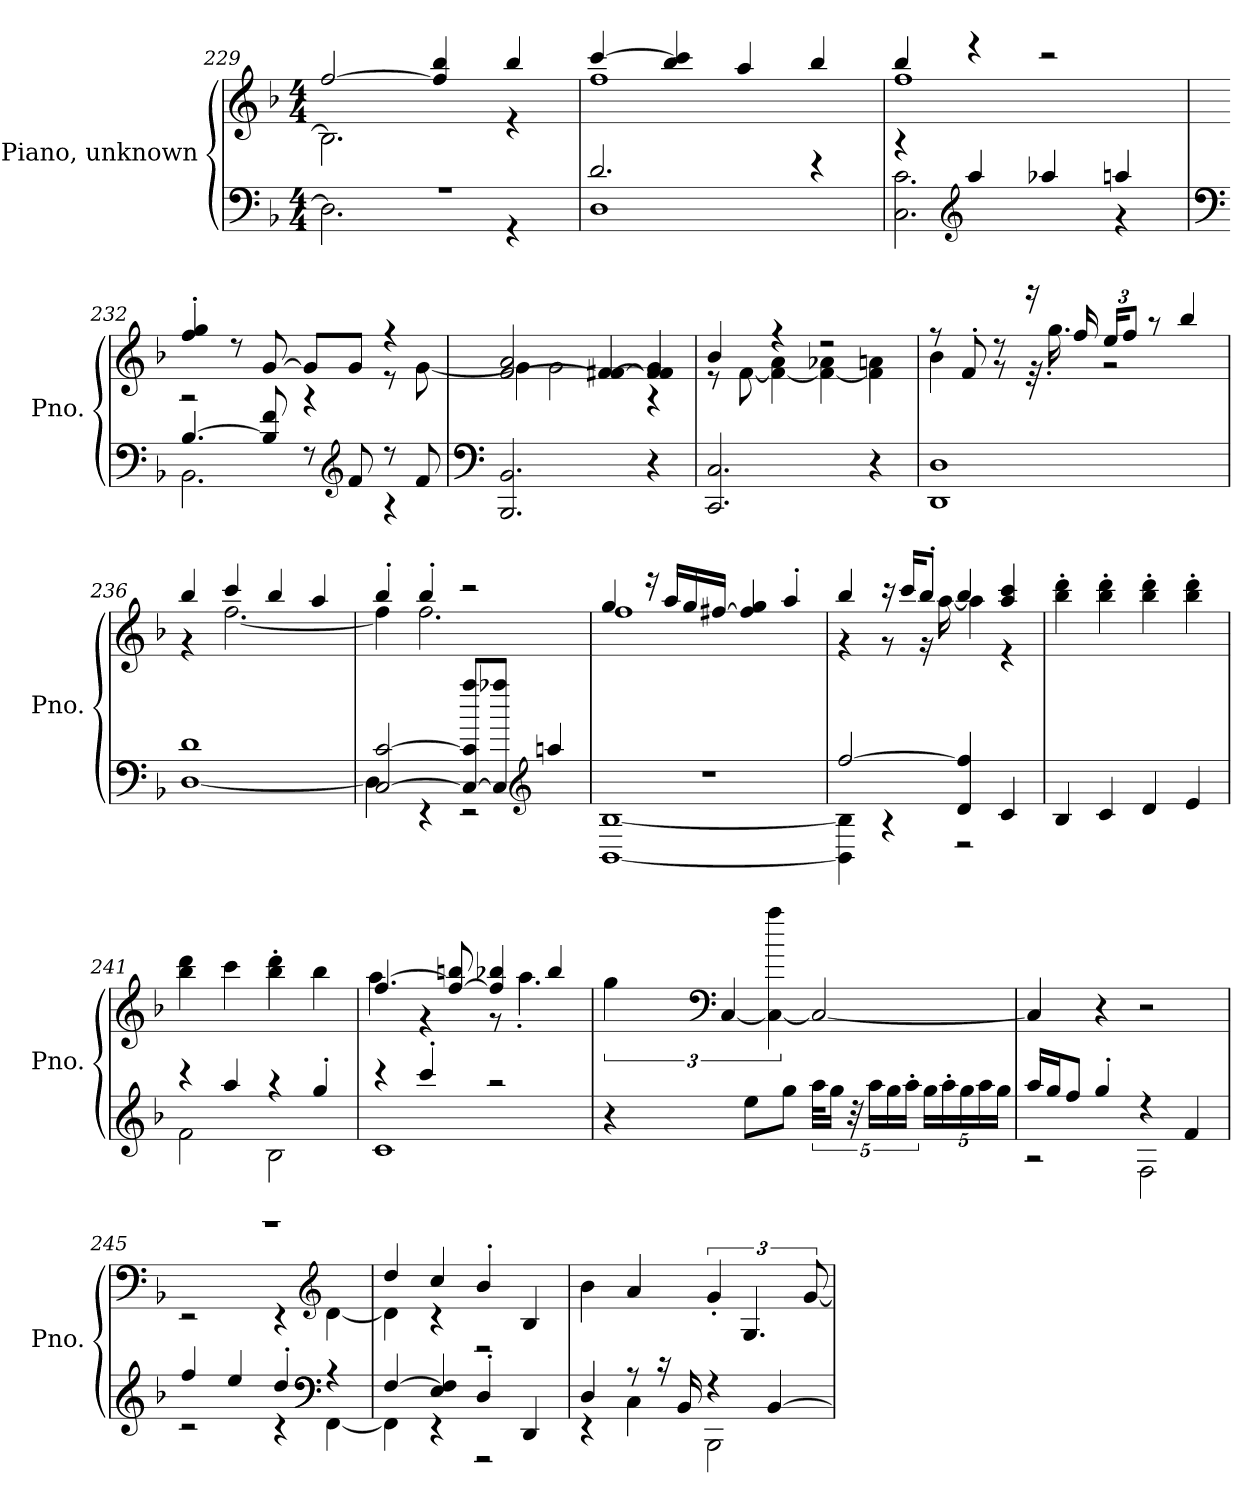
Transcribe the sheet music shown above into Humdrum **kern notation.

**kern	**kern
*part1	*part1
*staff2	*staff1
*I"Piano, unknown	*
*I'Pno.	*
*clefF4	*clefG2
*k[b-]	*k[b-]
*M4/4	*M4/4
=229	=229
*^	*^
1r	2.D\]	[2ff/	2.B-\]
.	.	4ff/] 4bb-/	.
.	4r	4bb-/	4r
=230	=230	=230	=230
2.d/	1D	[4ccc/	1ff
.	.	4bb-/ 4ccc/]	.
.	.	4aa/	.
4r	.	4bb-/	.
=231	=231	=231	=231
4r	2.C\ 2.c\	4bb-/	1ff
*clefG2	*	*	*
4aa/	.	4r	.
4aa-X/	.	2r	.
4aan/	4r	.	.
!!LO:PB:g=z	!!
=232	=232	=232	=232
*clefF4	*	*	*
[4.B-/	2.BB-\	4ff/' 4gg/'	2r
.	.	8r	.
8B-/] 8f/	.	[8g/	.
8r	.	8g/L]	4r
*clefG2	*	*	*
8f/	.	8g/J	.
8r	4r	4r	8r
8f/	.	.	[8g\
*v	*v	*	*
=233	=233	=233
*clefF4	*	*
2.BBB-/ 2.BB-/	[2f/ 2a/	4g\]
.	.	2g\
.	4f/_ [4f#X/	.
4r	4f/] 4f#/] 4g/	4r
=234	=234	=234
2.CC/ 2.C/	4b-/	8r
.	.	[8f\
.	4r	4f\_ 4a\
.	2r	4f\_ 4a-X\
4r	.	4f\] 4an\
=235	=235	=235
1DD 1D	8r	4b-\
.	8f'/	.
.	8r	8r
.	16r	32r
.	.	16.gg'\
.	16ff/	.
*	*Xbrackettup	*
.	24ee/KL	2r
.	12ff/J	.
.	8r	.
.	4bb-/	.
!!LO:LB:g=z	!!
=236	=236	=236
*^	*	*
1d	[1D	4bb-/	4r
.	.	4ccc/	[2.ff\
.	.	4bb-/	.
.	.	4aa/	.
=237	=237	=237	=237
[2C/ [2c/	4D\]	4bb-'/	4ff\]
.	4r	4bb-'/	2.ff\
8C/_ 8c/] 8aa/L	2r	2r	.
8C/] 8aa-X/J	.	.	.
*clefG2	*	*	*
4aan/	.	.	.
=238	=238	=238	=238
1r	[1BB- [1B-	4gg/	1ff
.	.	16r	.
.	.	16aa/LL	.
.	.	16gg/	.
.	.	[16ff#X/JJ	.
.	.	4ff#/] 4gg/	.
.	.	4aa'/	.
=239	=239	=239	=239
[2ff/	4BB-\] 4B-\]	4bb-/	4r
.	4r	16r	8r
.	.	16ccc/KL	.
.	.	8bb-'/J	16r
.	.	.	[16aa\
4d/ 4ff/]	2r	4bb-/	4aa\]
4c/	.	4aa/ 4ccc/	4r
*v	*v	*	*
*	*v	*v
=240	=240
4B-/	4bb-\' 4ddd\'
4c/	4bb-\' 4ddd\'
4d/	4bb-\' 4ddd\'
4e/	4bb-\' 4ddd\'
!!LO:LB:g=z
=241	=241
*^	*
4r	2f\	4bb-\ 4ddd\
4aa/	.	4ccc\
4r	2B-\	4bb-\' 4ddd\'
4gg'/	.	4bb-\
=242	=242	=242
*	*	*^
4r	1c	[4.ff/	4aa\
4ccc'/	.	.	4r
.	.	8ff/_ 8bbn/	.
2r	.	4ff/] 4bb-X/	8r
.	.	.	4.aa'\
.	.	4bb-/	.
*v	*v	*	*
*	*v	*v
=243	=243
*	*brackettup
4r	6gg\
*	*clefF4
.	[6C/
8ee\L	.
.	6C\_ 6aa\
8gg\J	.
40aa\KLL	2C/_
20gg\JJ	.
40r	.
20aa\LL	.
20gg\	.
20aa'\JJ	.
*Xbrackettup	*
20gg\LL	.
20aa'\	.
20gg\	.
20aa\	.
20gg\JJ	.
=244	=244
*^	*
16aa/LL	2r	4C/]
16gg/J	.	.
8ff/J	.	.
4gg'/	.	4r
4r	2F\	2r
4f/	.	.
!!LO:LB:g=z
=245	=245	=245
*	*	*^
4ff/	2r	1r	2r
4ee/	.	.	.
4dd'/	4r	.	4r
*clefF4	*	*clefG2	*
4r	[4FF\	.	[4d\
=246	=246	=246	=246
[4F/	4FF\]	4dd/	4d\]
4E/ 4F/]	4r	4cc/	4r
4D'/	2r	4b-'/	2r
4DD/	.	4B-/	.
*	*	*v	*v
=247	=247	=247
4D/	4r	4b-\
8r	4C\	4a/
16r	.	.
16BB-/	.	.
4r	2BBB-\	6g'/
.	.	6.G/
[4BB-/	.	.
.	.	[12g/
*v	*v	*
=	=
*-	*-
